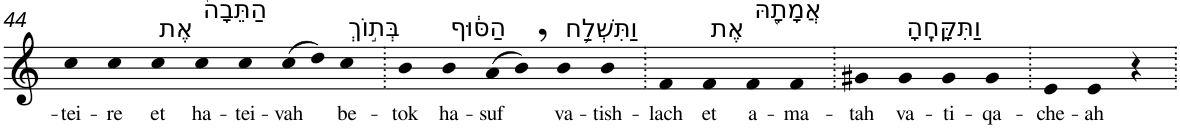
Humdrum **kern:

**kern	**text
*part1	*part1
*staff1	*staff1
*I"Piano	*
*I'Pno	*
!!LO:PB:g=z
*clefG2	*
*k[]	*
=44	=44
!	!LO:LY:b
4cc	-tei-
!	!LO:LY:b
4cc	-re
!LO:TX:a:t=אֶת	!
!	!LO:LY:b
4cc	et
!LO:TX:a:t=הַתֵּבָה֙	!
!	!LO:LY:b
4cc	ha-
!	!LO:LY:b
4cc	-tei-
!	!LO:LY:b
(>8cc	-vah
8dd)	.
!LO:TX:a:t=בְּת֣וֹךְ	!
!	!LO:LY:b
4cc	be-
=45.	=45.
!	!LO:LY:b
4b	-tok
!LO:TX:a:t=הַסּ֔וּף	!
!	!LO:LY:b
4b	ha-
!	!LO:LY:b
(>8a	-suf
8b,)	.
!LO:TX:a:t=וַתִּשְׁלַ֥ח	!
!	!LO:LY:b
4b	va-
!	!LO:LY:b
4b	-tish-
=46.	=46.
!	!LO:LY:b
4f	-lach
!LO:TX:a:t=אֶת	!
!	!LO:LY:b
4f	et
!LO:TX:a:t=אֲמָתָ֖הּ	!
!	!LO:LY:b
4f	a-
!	!LO:LY:b
4f	-ma-
=47.	=47.
!	!LO:LY:b
4g#X	-tah
!LO:TX:a:t=וַתִּקָּחֶֽהָ	!
!	!LO:LY:b
4g#	va-
!	!LO:LY:b
4g#	-ti-
!	!LO:LY:b
4g#	-qa-
=48.	=48.
!	!LO:LY:b
4e	-che-
!	!LO:LY:b
4e	-ah
4r	.
=.	=.
*-	*-
